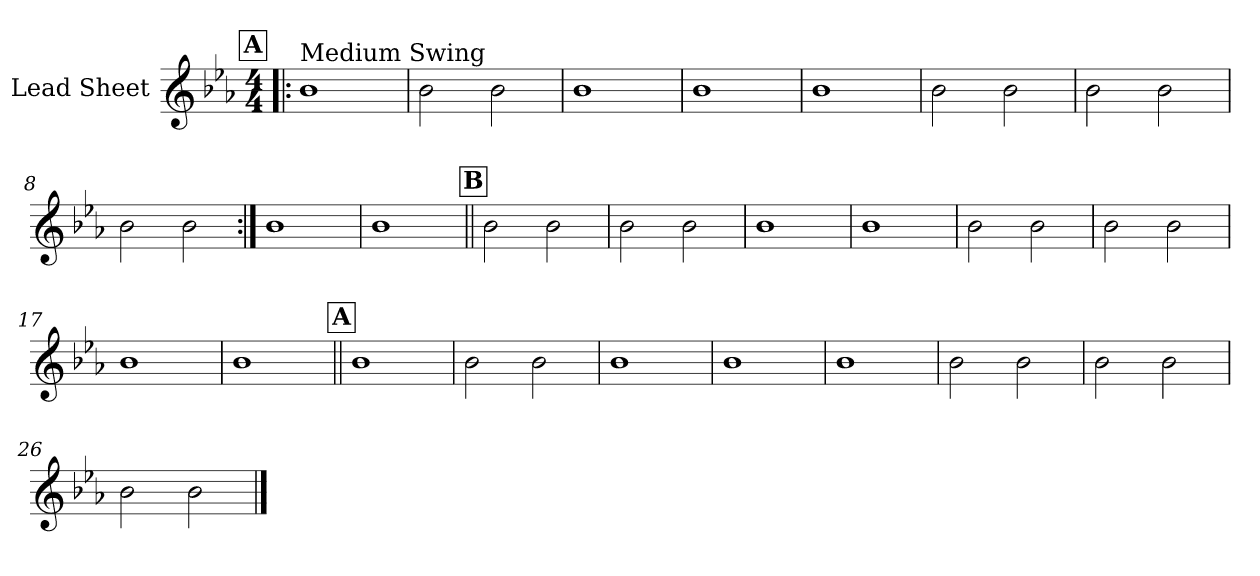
**kern
*part1
*staff1
*I"Lead Sheet
*clefG2
*k[b-e-a-]
*E-:
*M4/4
!!LO:REH:place=s1:a:fs=14:t=A
=1!|:
!LO:TX:a:t=Medium Swing
1b-
=2
2b-\
2b-\
=3
1b-
=4
1b-
!!LO:LB:g=z
=5
1b-
=6
2b-\
2b-\
=7
2b-\
2b-\
=8
2b-\
2b-\
!!LO:LB:g=z
=9:|!
1b-
=10
1b-
!!LO:LB:g=z
!!LO:REH:place=s1:a:fs=14:t=B
=11||
2b-\
2b-\
=12
2b-\
2b-\
=13
1b-
=14
1b-
!!LO:LB:g=z
=15
2b-\
2b-\
=16
2b-\
2b-\
=17
1b-
=18
1b-
!!LO:LB:g=z
!!LO:REH:place=s1:a:fs=14:t=A
=19||
1b-
=20
2b-\
2b-\
=21
1b-
=22
1b-
!!LO:LB:g=z
=23
1b-
=24
2b-\
2b-\
=25
2b-\
2b-\
=26
2b-\
2b-\
==
*-
